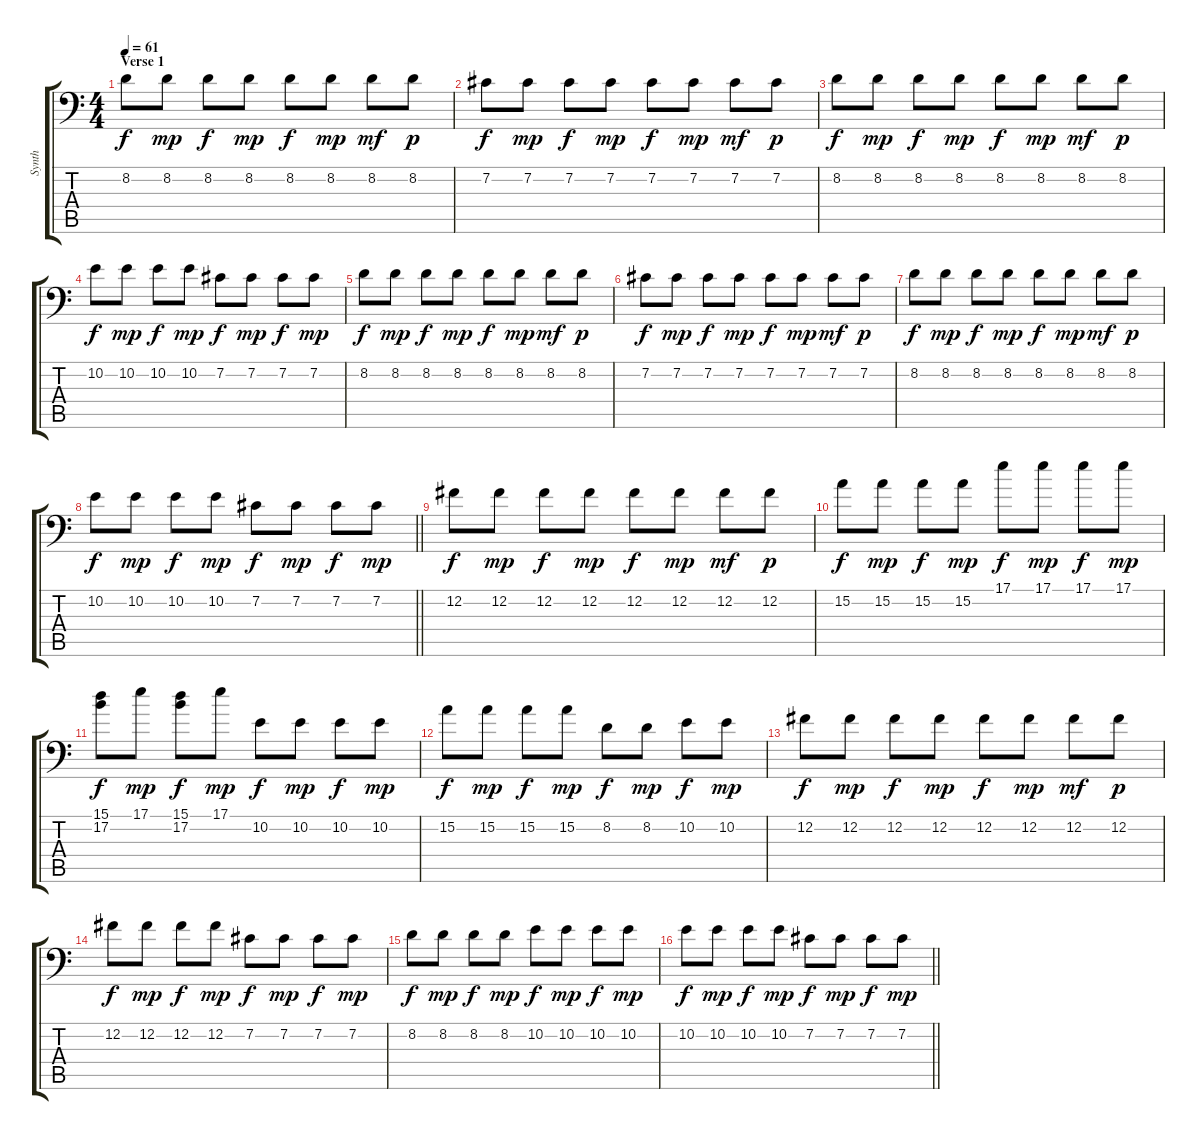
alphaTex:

\track ("Synth" "Synth") {instrument lead2sawtooth}
\staff {score tabs}
\tuning (B3 Gb3 D3 A2 E2 A1) {hide}
\ts (4 4)
\section ("" "Verse 1")
\tempo 61
\clef f4
\ks c
8.2.8{dy f} 8.2.8{dy mp} 8.2.8{dy f} 8.2.8{dy mp} 8.2.8{dy f} 8.2.8{dy mp} 8.2.8{dy mf} 8.2.8{dy p} |
7.2.8{dy f} 7.2.8{dy mp} 7.2.8{dy f} 7.2.8{dy mp} 7.2.8{dy f} 7.2.8{dy mp} 7.2.8{dy mf} 7.2.8{dy p} |
8.2.8{dy f} 8.2.8{dy mp} 8.2.8{dy f} 8.2.8{dy mp} 8.2.8{dy f} 8.2.8{dy mp} 8.2.8{dy mf} 8.2.8{dy p} |
10.2.8{dy f} 10.2.8{dy mp} 10.2.8{dy f} 10.2.8{dy mp} 7.2.8{dy f} 7.2.8{dy mp} 7.2.8{dy f} 7.2.8{dy mp} |
8.2.8{dy f} 8.2.8{dy mp} 8.2.8{dy f} 8.2.8{dy mp} 8.2.8{dy f} 8.2.8{dy mp} 8.2.8{dy mf} 8.2.8{dy p} |
7.2.8{dy f} 7.2.8{dy mp} 7.2.8{dy f} 7.2.8{dy mp} 7.2.8{dy f} 7.2.8{dy mp} 7.2.8{dy mf} 7.2.8{dy p} |
8.2.8{dy f} 8.2.8{dy mp} 8.2.8{dy f} 8.2.8{dy mp} 8.2.8{dy f} 8.2.8{dy mp} 8.2.8{dy mf} 8.2.8{dy p} |
\barLineRight lightlight
10.2.8{dy f} 10.2.8{dy mp} 10.2.8{dy f} 10.2.8{dy mp} 7.2.8{dy f} 7.2.8{dy mp} 7.2.8{dy f} 7.2.8{dy mp} |
\section ("" "")
12.2.8{dy f} 12.2.8{dy mp} 12.2.8{dy f} 12.2.8{dy mp} 12.2.8{dy f} 12.2.8{dy mp} 12.2.8{dy mf} 12.2.8{dy p} |
15.2.8{dy f} 15.2.8{dy mp} 15.2.8{dy f} 15.2.8{dy mp} 17.1.8{dy f} 17.1.8{dy mp} 17.1.8{dy f} 17.1.8{dy mp} |
(15.1 17.2).8{dy f} 17.1.8{dy mp} (15.1 17.2).8{dy f} 17.1.8{dy mp} 10.2.8{dy f} 10.2.8{dy mp} 10.2.8{dy f} 10.2.8{dy mp} |
15.2.8{dy f} 15.2.8{dy mp} 15.2.8{dy f} 15.2.8{dy mp} 8.2.8{dy f} 8.2.8{dy mp} 10.2.8{dy f} 10.2.8{dy mp} |
12.2.8{dy f} 12.2.8{dy mp} 12.2.8{dy f} 12.2.8{dy mp} 12.2.8{dy f} 12.2.8{dy mp} 12.2.8{dy mf} 12.2.8{dy p} |
12.2.8{dy f} 12.2.8{dy mp} 12.2.8{dy f} 12.2.8{dy mp} 7.2.8{dy f} 7.2.8{dy mp} 7.2.8{dy f} 7.2.8{dy mp} |
8.2.8{dy f} 8.2.8{dy mp} 8.2.8{dy f} 8.2.8{dy mp} 10.2.8{dy f} 10.2.8{dy mp} 10.2.8{dy f} 10.2.8{dy mp} |
\barLineRight lightlight
10.2.8{dy f} 10.2.8{dy mp} 10.2.8{dy f} 10.2.8{dy mp} 7.2.8{dy f} 7.2.8{dy mp} 7.2.8{dy f} 7.2.8{dy mp}
